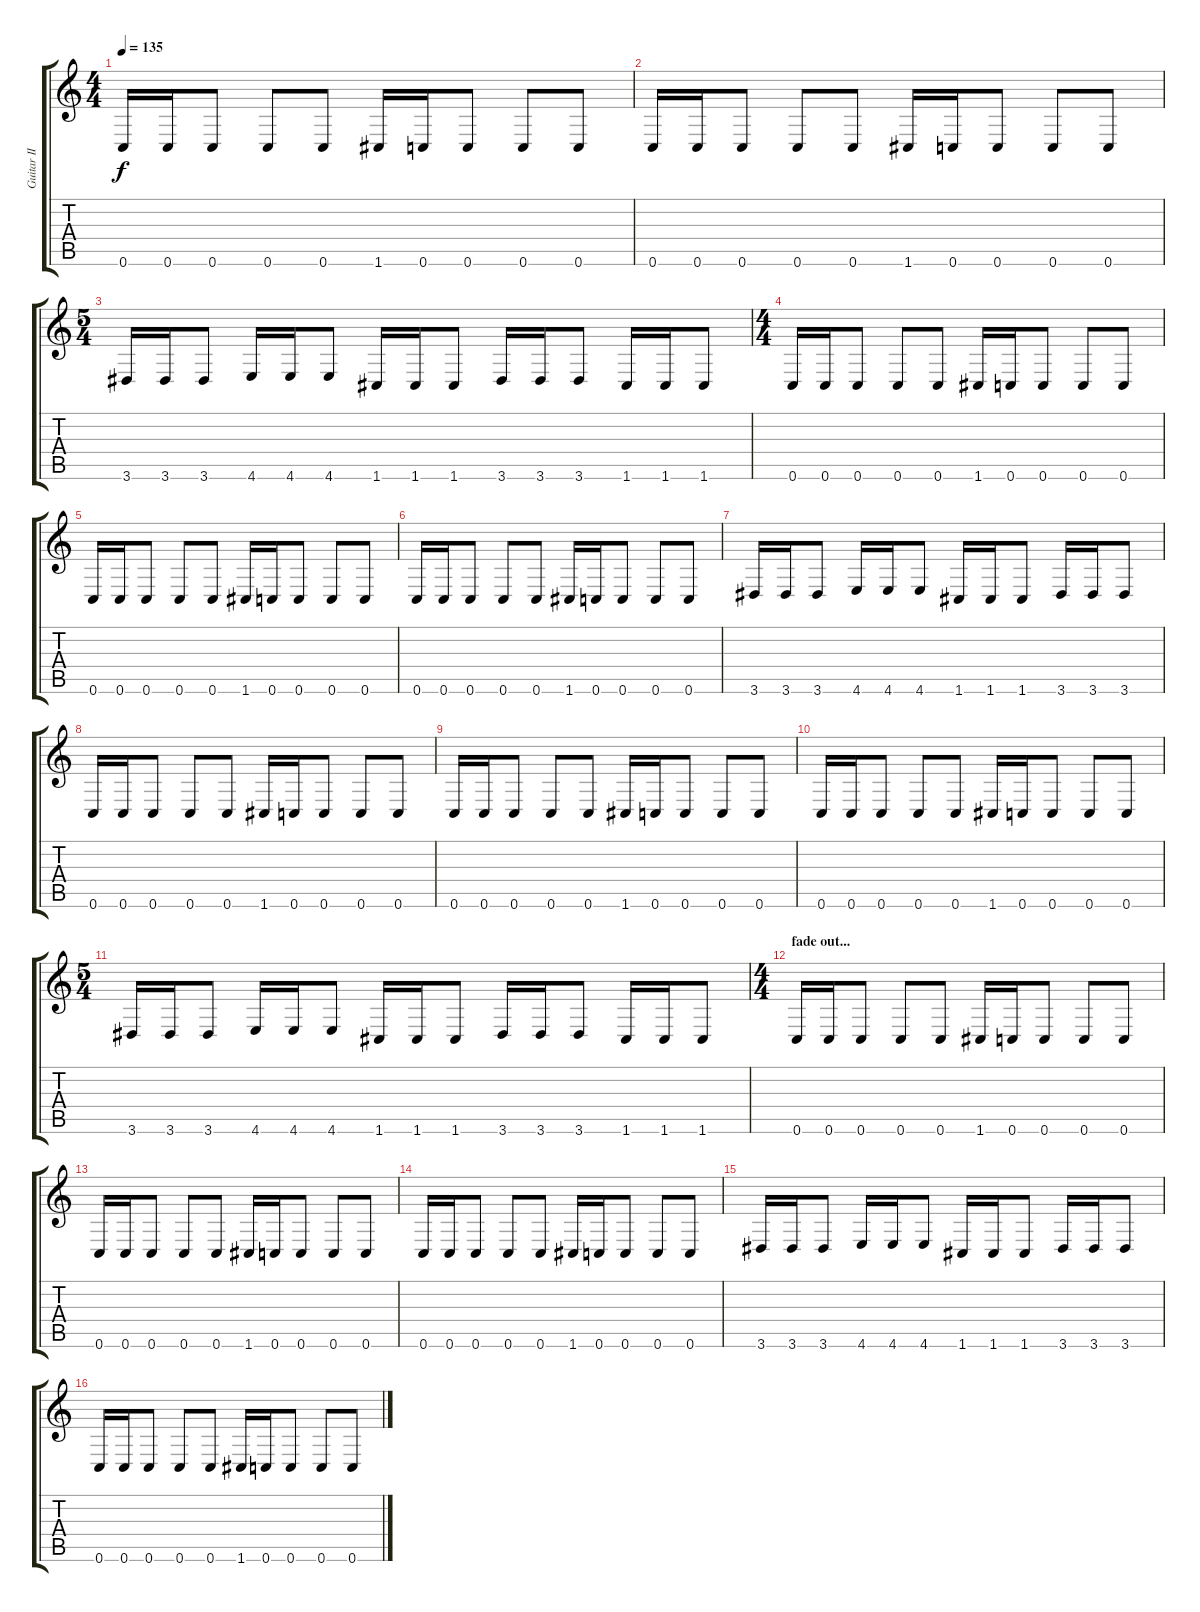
\track ("Guitar II" "Guitar II") {instrument distortionguitar}
\staff {score tabs}
\tuning (D4 A3 F3 C3 G2 C2) {hide}
\ts (4 4)
\tempo 135
\clef g2
\ks c
0.6.16{dy f} 0.6.16 0.6.8 0.6.8 0.6.8 1.6.16 0.6.16 0.6.8 0.6.8 0.6.8 |
0.6.16 0.6.16 0.6.8 0.6.8 0.6.8 1.6.16 0.6.16 0.6.8 0.6.8 0.6.8 |
\ts (5 4)
3.6.16 3.6.16 3.6.8 4.6.16 4.6.16 4.6.8 1.6.16 1.6.16 1.6.8 3.6.16 3.6.16 3.6.8 1.6.16 1.6.16 1.6.8 |
\ts (4 4)
0.6.16 0.6.16 0.6.8 0.6.8 0.6.8 1.6.16 0.6.16 0.6.8 0.6.8 0.6.8 |
0.6.16 0.6.16 0.6.8 0.6.8 0.6.8 1.6.16 0.6.16 0.6.8 0.6.8 0.6.8 |
0.6.16 0.6.16 0.6.8 0.6.8 0.6.8 1.6.16 0.6.16 0.6.8 0.6.8 0.6.8 |
3.6.16 3.6.16 3.6.8 4.6.16 4.6.16 4.6.8 1.6.16 1.6.16 1.6.8 3.6.16 3.6.16 3.6.8 |
0.6.16 0.6.16 0.6.8 0.6.8 0.6.8 1.6.16 0.6.16 0.6.8 0.6.8 0.6.8 |
0.6.16 0.6.16 0.6.8 0.6.8 0.6.8 1.6.16 0.6.16 0.6.8 0.6.8 0.6.8 |
0.6.16 0.6.16 0.6.8 0.6.8 0.6.8 1.6.16 0.6.16 0.6.8 0.6.8 0.6.8 |
\ts (5 4)
3.6.16 3.6.16 3.6.8 4.6.16 4.6.16 4.6.8 1.6.16 1.6.16 1.6.8 3.6.16 3.6.16 3.6.8 1.6.16 1.6.16 1.6.8 |
\ts (4 4)
\section ("" "fade out...")
0.6.16 0.6.16 0.6.8 0.6.8 0.6.8 1.6.16 0.6.16 0.6.8 0.6.8 0.6.8 |
0.6.16 0.6.16 0.6.8 0.6.8 0.6.8 1.6.16 0.6.16 0.6.8 0.6.8 0.6.8 |
0.6.16 0.6.16 0.6.8 0.6.8 0.6.8 1.6.16 0.6.16 0.6.8 0.6.8 0.6.8 |
3.6.16 3.6.16 3.6.8 4.6.16 4.6.16 4.6.8 1.6.16 1.6.16 1.6.8 3.6.16 3.6.16 3.6.8 |
0.6.16 0.6.16 0.6.8 0.6.8 0.6.8 1.6.16 0.6.16 0.6.8 0.6.8 0.6.8
